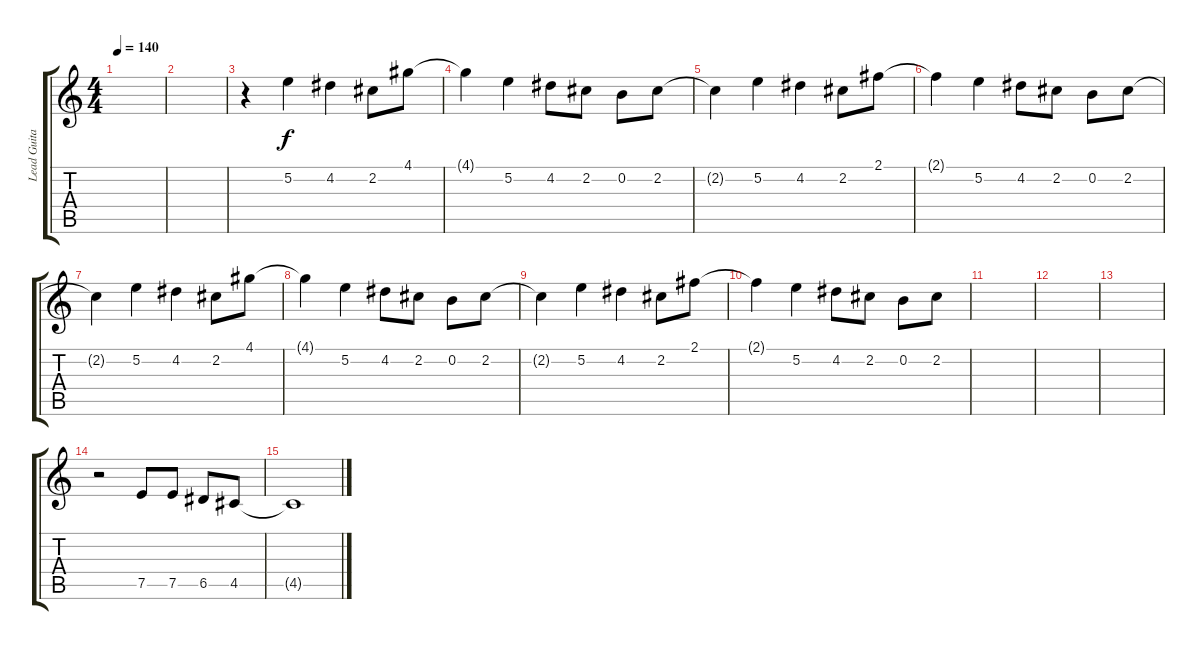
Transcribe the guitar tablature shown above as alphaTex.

\track ("Lead Guitar" "Lead Guita") {instrument electricguitarclean}
\staff {score tabs}
\tuning (E4 B3 G3 D3 A2 E2) {hide}
\ts (4 4)
\tempo 140
\clef g2
\ks c
|
|
r.4 5.2.4 4.2.4 2.2.8 4.1.8 |
4.1{t}.4 5.2.4 4.2.8 2.2.8 0.2.8 2.2.8 |
2.2{t}.4 5.2.4 4.2.4 2.2.8 2.1.8 |
2.1{t}.4 5.2.4 4.2.8 2.2.8 0.2.8 2.2.8 |
2.2{t}.4 5.2.4 4.2.4 2.2.8 4.1.8 |
4.1{t}.4 5.2.4 4.2.8 2.2.8 0.2.8 2.2.8 |
2.2{t}.4 5.2.4 4.2.4 2.2.8 2.1.8 |
2.1{t}.4 5.2.4 4.2.8 2.2.8 0.2.8 2.2.8 |
|
|
|
r.2 7.5.8{instrument electricguitarclean} 7.5.8 6.5.8 4.5.8 |
4.5{t}.1
